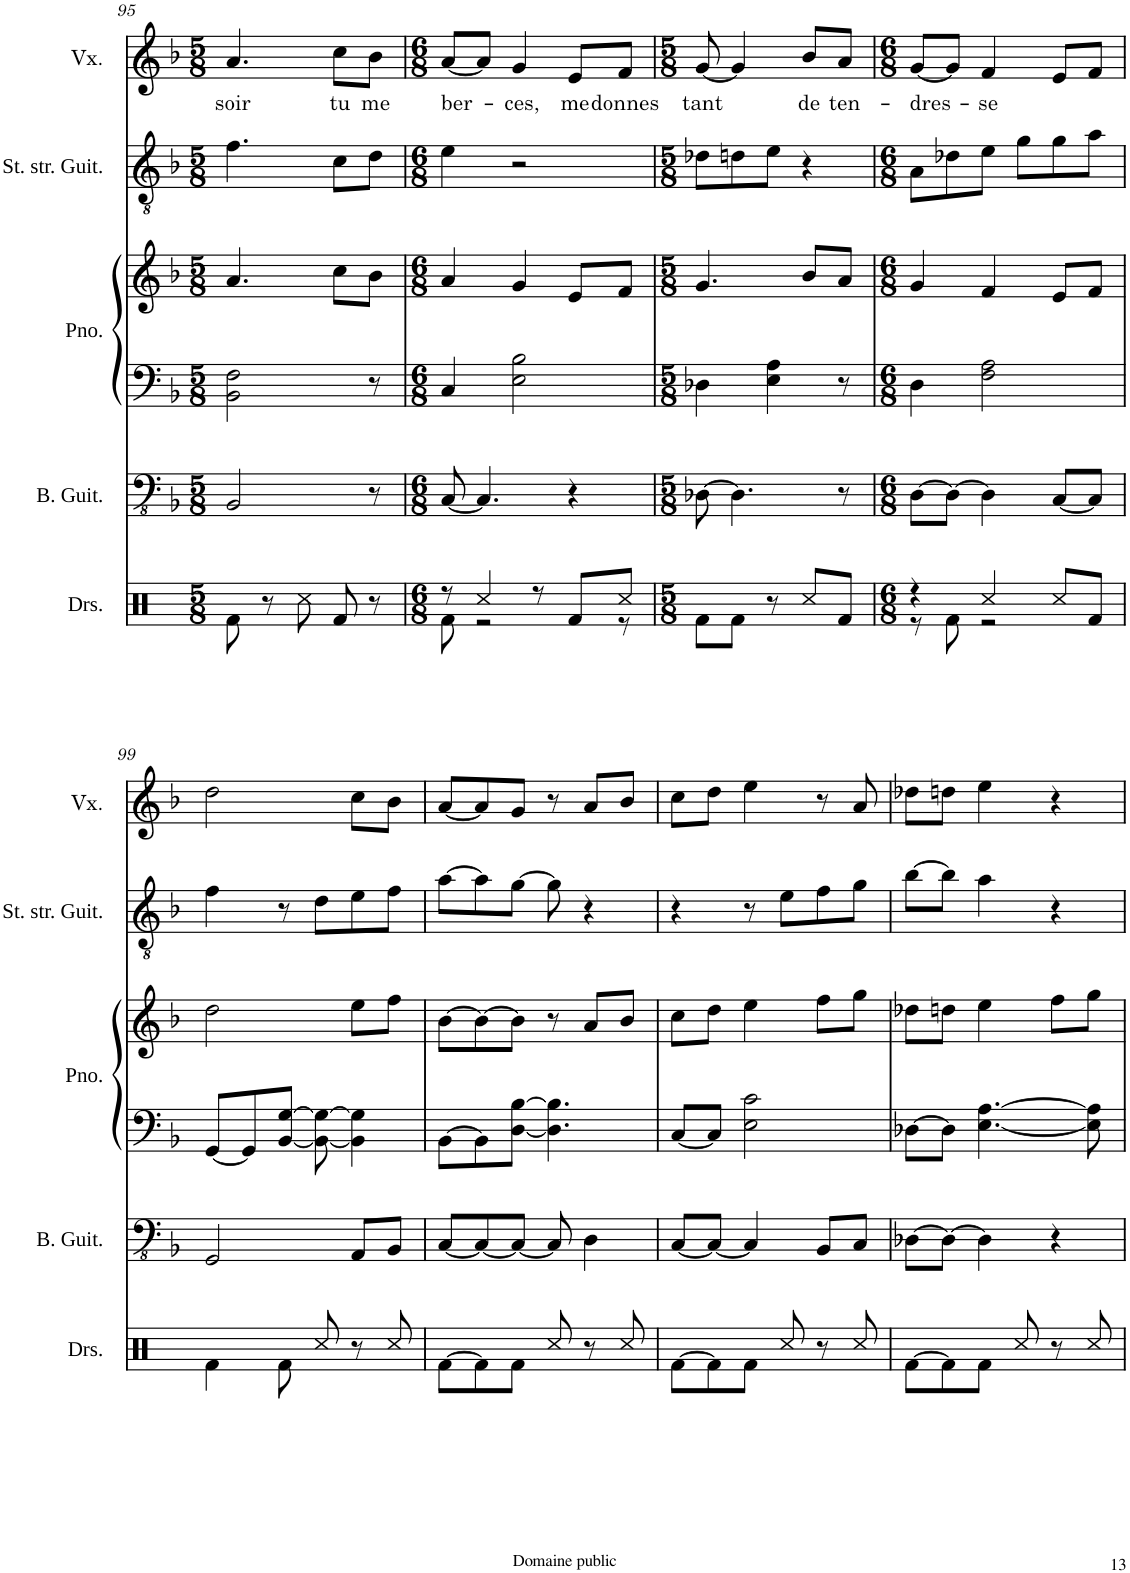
**kern	**kern	**kern	**kern	**kern	**kern	**text
*part5	*part4	*part3	*part3	*part2	*part1	*part1
*staff6	*staff5	*staff4	*staff3	*staff2	*staff1	*staff1
*I"Drumset	*I"Bass Guitar	*I"Piano	*	*I"Steel string Guitar	*I"Voix	*
*I'Drs.	*I'B. Guit.	*I'Pno.	*	*I'St. str. Guit.	*I'Vx.	*
!!LO:PB:g=z
*clefX	*clefFv4	*clefF4	*clefG2	*clefGv2	*clefG2	*
*k[]	*k[b-]	*k[b-]	*k[b-]	*k[b-]	*k[b-]	*
*M5/8	*M5/8	*M5/8	*M5/8	*M5/8	*M5/8	*
=95	=95	=95	=95	=95	=95	=95
!	!	!	!	!	!	!LO:LY:b
8Rf\	2BBB-/	2BB-\ 2F\	4.a/	4.f\	4.a/	soir
8r	.	.	.	.	.	.
8Rcc\	.	.	.	.	.	.
!	!	!	!	!	!	!LO:LY:b
8Rf/	.	.	8cc\L	8c\L	8cc\L	tu
!	!	!	!	!	!	!LO:LY:b
8r	8r	8r	8b-\J	8d\J	8b-\J	me
=96	=96	=96	=96	=96	=96	=96
*M6/8	*M6/8	*M6/8	*M6/8	*M6/8	*M6/8	*
*^	*	*	*	*	*	*
!	!	!	!	!	!	!	!LO:LY:b
8r	8Rf\	[8CC/	4C/	4a/	4e\	[8a/L	ber-
4Rcc/	2r	4.CC/]	.	.	.	8a/J]	.
!	!	!	!	!	!	!	!LO:LY:b
.	.	.	2E\ 2B-\	4g/	2r	4g/	-ces,
8r	.	.	.	.	.	.	.
!	!	!	!	!	!	!	!LO:LY:b
8Rf/L	.	4r	.	8e/L	.	8e/L	me
!	!	!	!	!	!	!	!LO:LY:b
8Rcc/J	8r	.	.	8f/J	.	8f/J	donnes
*v	*v	*	*	*	*	*	*
=97	=97	=97	=97	=97	=97	=97
*M5/8	*M5/8	*M5/8	*M5/8	*M5/8	*M5/8	*
*^	*	*	*	*	*	*
!	!	!	!	!	!	!	!LO:LY:b
*v	*v	*	*	*	*	*	*
8Rf\L	[8DD-X\	4D-X\	4.g/	8d-X\L	[8g/	tant
8Rf\J	4.DD-\]	.	.	8dn\	4g/]	.
8r	.	4E\ 4A\	.	8e\J	.	.
!	!	!	!	!	!	!LO:LY:b
8Rcc/L	.	.	8b-/L	4r	8b-/L	de
!	!	!	!	!	!	!LO:LY:b
8Rf/J	8r	8r	8a/J	.	8a/J	ten-
=98	=98	=98	=98	=98	=98	=98
*M6/8	*M6/8	*M6/8	*M6/8	*M6/8	*M6/8	*
*^	*	*	*	*	*	*
!	!	!	!	!	!	!	!LO:LY:b
4r	8r	[8DD\L	4D\	4g/	8A\L	[8g/L	-dres-
.	8Rf\	8DD\J_	.	.	8d-X\	8g/J]	.
!	!	!	!	!	!	!	!LO:LY:b
4Rcc/	2r	4DD\]	2F\ 2A\	4f/	8e\J	4f/	-se
.	.	.	.	.	8g\L	.	.
8Rcc/L	.	[8CC/L	.	8e/L	8g\	8e/L	.
8Rf/J	.	8CC/J]	.	8f/J	8a\J	8f/J	.
*v	*v	*	*	*	*	*	*
!!LO:LB:g=z
=99	=99	=99	=99	=99	=99	=99
4Rf\	2GGG/	[8GG/L	2dd\	4f\	2dd\	.
.	.	8GG/]	.	.	.	.
8Rf\	.	[8BB-/ [8G/J	.	8r	.	.
8Rcc/	.	8BB-\_ 8G\_	.	8d\L	.	.
8r	8AAA/L	4BB-\] 4G\]	8ee\L	8e\	8cc\L	.
8Rcc/	8BBB-/J	.	8ff\J	8f\J	8b-\J	.
=100	=100	=100	=100	=100	=100	=100
[8Rf\L	[8CC/L	[8BB-\L	[8b-\L	[8a\L	[8a/L	.
8Rf\]	8CC/_	8BB-\]	8b-\_	8a\]	8a/]	.
8Rf\J	8CC/J_	[8D\ [8B-\J	8b-\J]	[8g\J	8g/J	.
8Rcc/	8CC/]	4.D\] 4.B-\]	8r	8g\]	8r	.
8r	4DD\	.	8a/L	4r	8a/L	.
8Rcc/	.	.	8b-/J	.	8b-/J	.
=101	=101	=101	=101	=101	=101	=101
[8Rf\L	[8CC/L	[8C/L	8cc\L	4r	8cc\L	.
8Rf\]	8CC/J_	8C/J]	8dd\J	.	8dd\J	.
8Rf\J	4CC/]	2E\ 2c\	4ee\	8r	4ee\	.
8Rcc/	.	.	.	8e\L	.	.
8r	8BBB-/L	.	8ff\L	8f\	8r	.
8Rcc/	8CC/J	.	8gg\J	8g\J	8a/	.
=102	=102	=102	=102	=102	=102	=102
[8Rf\L	[8DD-X\L	[8D-X\L	8dd-X\L	[8b-\L	8dd-X\L	.
8Rf\]	8DD-\J_	8D-\J]	8ddn\J	8b-\J]	8ddn\J	.
8Rf\J	4DD-\]	[4.E\ [4.A\	4ee\	4a\	4ee\	.
8Rcc/	.	.	.	.	.	.
8r	4r	.	8ff\L	4r	4r	.
8Rcc/	.	8E\] 8A\]	8gg\J	.	.	.
=	=	=	=	=	=	=
*-	*-	*-	*-	*-	*-	*-
